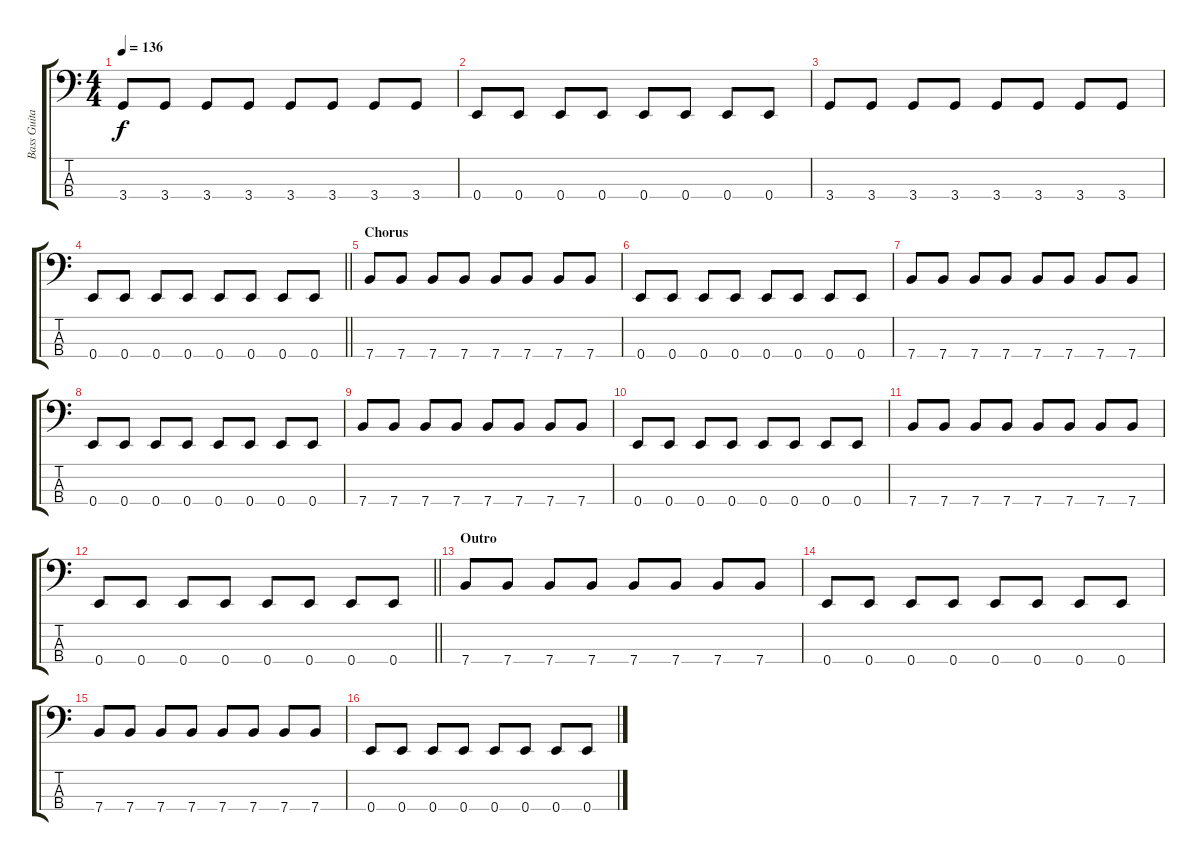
\track ("Bass Guitar" "Bass Guita") {instrument electricbasspick}
\staff {score tabs}
\tuning (G2 D2 A1 E1) {hide}
\ts (4 4)
\tempo 136
\clef f4
\ks c
3.4.8{dy f} 3.4.8 3.4.8 3.4.8 3.4.8 3.4.8 3.4.8 3.4.8 |
0.4.8 0.4.8 0.4.8 0.4.8 0.4.8 0.4.8 0.4.8 0.4.8 |
3.4.8 3.4.8 3.4.8 3.4.8 3.4.8 3.4.8 3.4.8 3.4.8 |
\barLineRight lightlight
0.4.8 0.4.8 0.4.8 0.4.8 0.4.8 0.4.8 0.4.8 0.4.8 |
\section ("" "Chorus")
7.4.8 7.4.8 7.4.8 7.4.8 7.4.8 7.4.8 7.4.8 7.4.8 |
0.4.8 0.4.8 0.4.8 0.4.8 0.4.8 0.4.8 0.4.8 0.4.8 |
7.4.8 7.4.8 7.4.8 7.4.8 7.4.8 7.4.8 7.4.8 7.4.8 |
0.4.8 0.4.8 0.4.8 0.4.8 0.4.8 0.4.8 0.4.8 0.4.8 |
7.4.8 7.4.8 7.4.8 7.4.8 7.4.8 7.4.8 7.4.8 7.4.8 |
0.4.8 0.4.8 0.4.8 0.4.8 0.4.8 0.4.8 0.4.8 0.4.8 |
7.4.8 7.4.8 7.4.8 7.4.8 7.4.8 7.4.8 7.4.8 7.4.8 |
\barLineRight lightlight
0.4.8 0.4.8 0.4.8 0.4.8 0.4.8 0.4.8 0.4.8 0.4.8 |
\section ("" "Outro")
7.4.8 7.4.8 7.4.8 7.4.8 7.4.8 7.4.8 7.4.8 7.4.8 |
0.4.8 0.4.8 0.4.8 0.4.8 0.4.8 0.4.8 0.4.8 0.4.8 |
7.4.8 7.4.8 7.4.8 7.4.8 7.4.8 7.4.8 7.4.8 7.4.8 |
0.4.8 0.4.8 0.4.8 0.4.8 0.4.8 0.4.8 0.4.8 0.4.8
